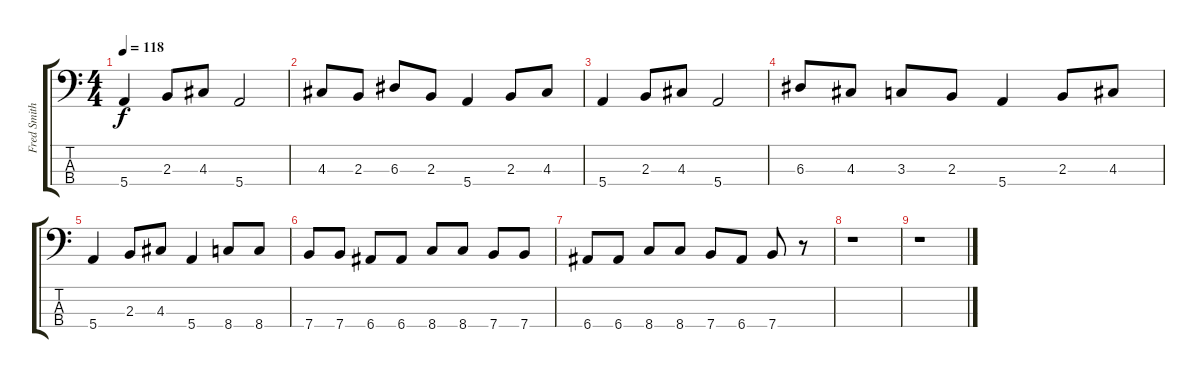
\track ("Fred Smith" "Fred Smith") {instrument electricbassfinger}
\staff {score tabs}
\tuning (G2 D2 A1 E1) {hide}
\ts (4 4)
\tempo 118
\clef f4
\ks c
5.4.4{dy f} 2.3.8 4.3.8 5.4.2 |
4.3.8 2.3.8 6.3.8 2.3.8 5.4.4 2.3.8 4.3.8 |
5.4.4 2.3.8 4.3.8 5.4.2 |
6.3.8 4.3.8 3.3.8 2.3.8 5.4.4 2.3.8 4.3.8 |
5.4.4 2.3.8 4.3.8 5.4.4 8.4.8 8.4.8 |
7.4.8 7.4.8 6.4.8 6.4.8 8.4.8 8.4.8 7.4.8 7.4.8 |
6.4.8 6.4.8 8.4.8 8.4.8 7.4.8 6.4.8 7.4.8 r.8 |
r.1 |
r.1
